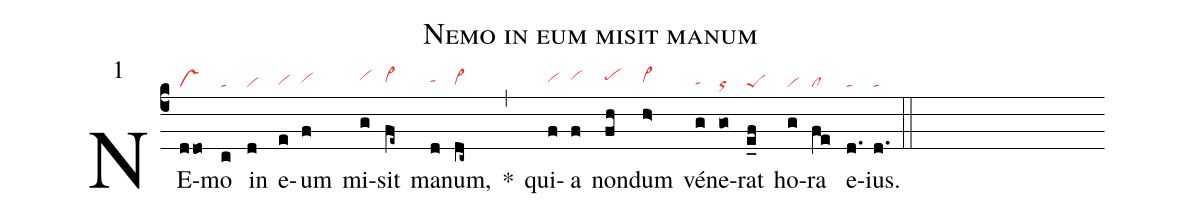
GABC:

name: Nemo in eum misit manum;
mode: 1;
nabc-lines: 1;
%%
(c4)
NE(ddo|vs)mo(c|ta) in(d|vi) e(e|vihg)um(f|vihh) mi(g|vihi)sit(fe~|vi>hh) ma(d|tahh)num,(dc~|vi>hg) *(,)
qui(f|vihh)a(f|vihi) non(fh|pehi)dum(h>|vi>hh) vé(g|tahg)ne(go|or)rat(e_f|peS) ho(g|vi)ra(fe|cl) e(d.|ta)ius.(d.|ta) (::)
